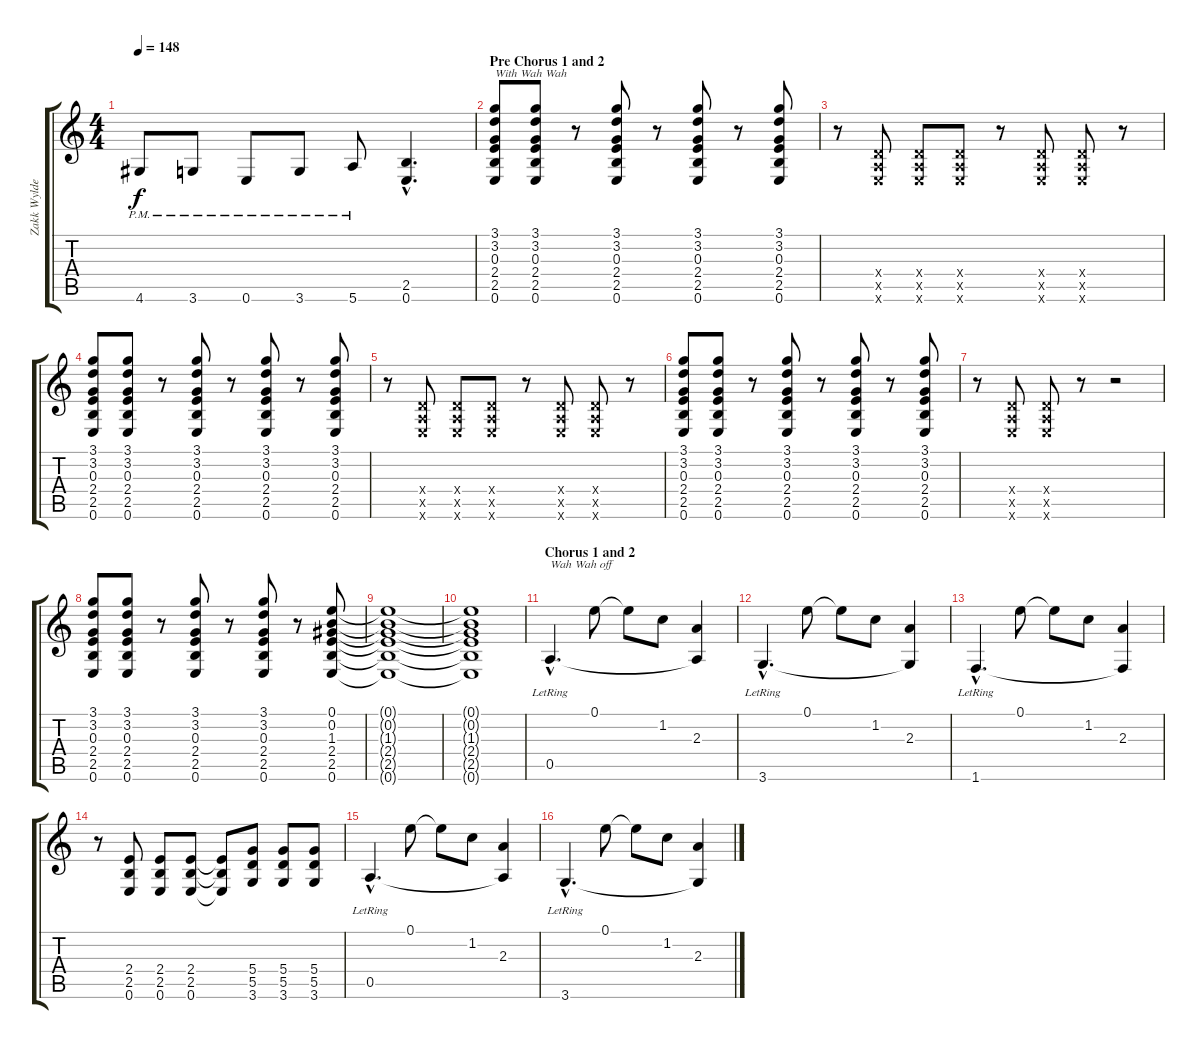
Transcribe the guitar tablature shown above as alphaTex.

\track ("Zakk Wylde (Guitar)" "Zakk Wylde") {instrument overdrivenguitar}
\staff {score tabs}
\tuning (E4 B3 G3 D3 A2 E2) {hide}
\ts (4 4)
\tempo 148
\clef g2
\ks c
4.6{pm}.8{dy f} 3.6{pm}.8 0.6{pm}.8 3.6{pm}.8 5.6{pm}.8 (2.5{hac} 0.6{hac}).4{d} |
\section ("" "Pre Chorus 1 and 2")
(3.1 3.2 0.3 2.4 2.5 0.6).8{txt "With Wah Wah"} (3.1 3.2 0.3 2.4 2.5 0.6).8 r.8 (3.1 3.2 0.3 2.4 2.5 0.6).8 r.8 (3.1 3.2 0.3 2.4 2.5 0.6).8 r.8 (3.1 3.2 0.3 2.4 2.5 0.6).8 |
r.8 (0.4{x} 0.5{x} 0.6{x}).8 (0.4{x} 0.5{x} 0.6{x}).8 (0.4{x} 0.5{x} 0.6{x}).8 r.8 (0.4{x} 0.5{x} 0.6{x}).8 (0.4{x} 0.5{x} 0.6{x}).8 r.8 |
(3.1 3.2 0.3 2.4 2.5 0.6).8 (3.1 3.2 0.3 2.4 2.5 0.6).8 r.8 (3.1 3.2 0.3 2.4 2.5 0.6).8 r.8 (3.1 3.2 0.3 2.4 2.5 0.6).8 r.8 (3.1 3.2 0.3 2.4 2.5 0.6).8 |
r.8 (0.4{x} 0.5{x} 0.6{x}).8 (0.4{x} 0.5{x} 0.6{x}).8 (0.4{x} 0.5{x} 0.6{x}).8 r.8 (0.4{x} 0.5{x} 0.6{x}).8 (0.4{x} 0.5{x} 0.6{x}).8 r.8 |
(3.1 3.2 0.3 2.4 2.5 0.6).8 (3.1 3.2 0.3 2.4 2.5 0.6).8 r.8 (3.1 3.2 0.3 2.4 2.5 0.6).8 r.8 (3.1 3.2 0.3 2.4 2.5 0.6).8 r.8 (3.1 3.2 0.3 2.4 2.5 0.6).8 |
r.8 (0.4{x} 0.5{x} 0.6{x}).8 (0.4{x} 0.5{x} 0.6{x}).8 r.8 r.2 |
(3.1 3.2 0.3 2.4 2.5 0.6).8 (3.1 3.2 0.3 2.4 2.5 0.6).8 r.8 (3.1 3.2 0.3 2.4 2.5 0.6).8 r.8 (3.1 3.2 0.3 2.4 2.5 0.6).8 r.8 (0.1 0.2 1.3 2.4 2.5 0.6).8 |
(0.1{t} 0.2{t} 1.3{t} 2.4{t} 2.5{t} 0.6{t}).1 |
(0.1{t} 0.2{t} 1.3{t} 2.4{t} 2.5{t} 0.6{t}).1 |
\section ("" "Chorus 1 and 2")
0.5{hac lr}.4{d txt "Wah Wah off"} 0.1.8 0.1{t}.8 1.2.8 (2.3 0.5{t}).4 |
3.6{hac lr}.4{d} 0.1.8 0.1{t}.8 1.2.8 (2.3 3.6{t}).4 |
1.6{hac lr}.4{d} 0.1.8 0.1{t}.8 1.2.8 (2.3 1.6{t}).4 |
r.8 (2.4 2.5 0.6).8 (2.4 2.5 0.6).8 (2.4 2.5 0.6).8 (2.4{t} 2.5{t} 0.6{t}).8 (5.4 5.5 3.6).8 (5.4 5.5 3.6).8 (5.4 5.5 3.6).8 |
0.5{hac lr}.4{d} 0.1.8 0.1{t}.8 1.2.8 (2.3 0.5{t}).4 |
3.6{hac lr}.4{d} 0.1.8 0.1{t}.8 1.2.8 (2.3 3.6{t}).4
